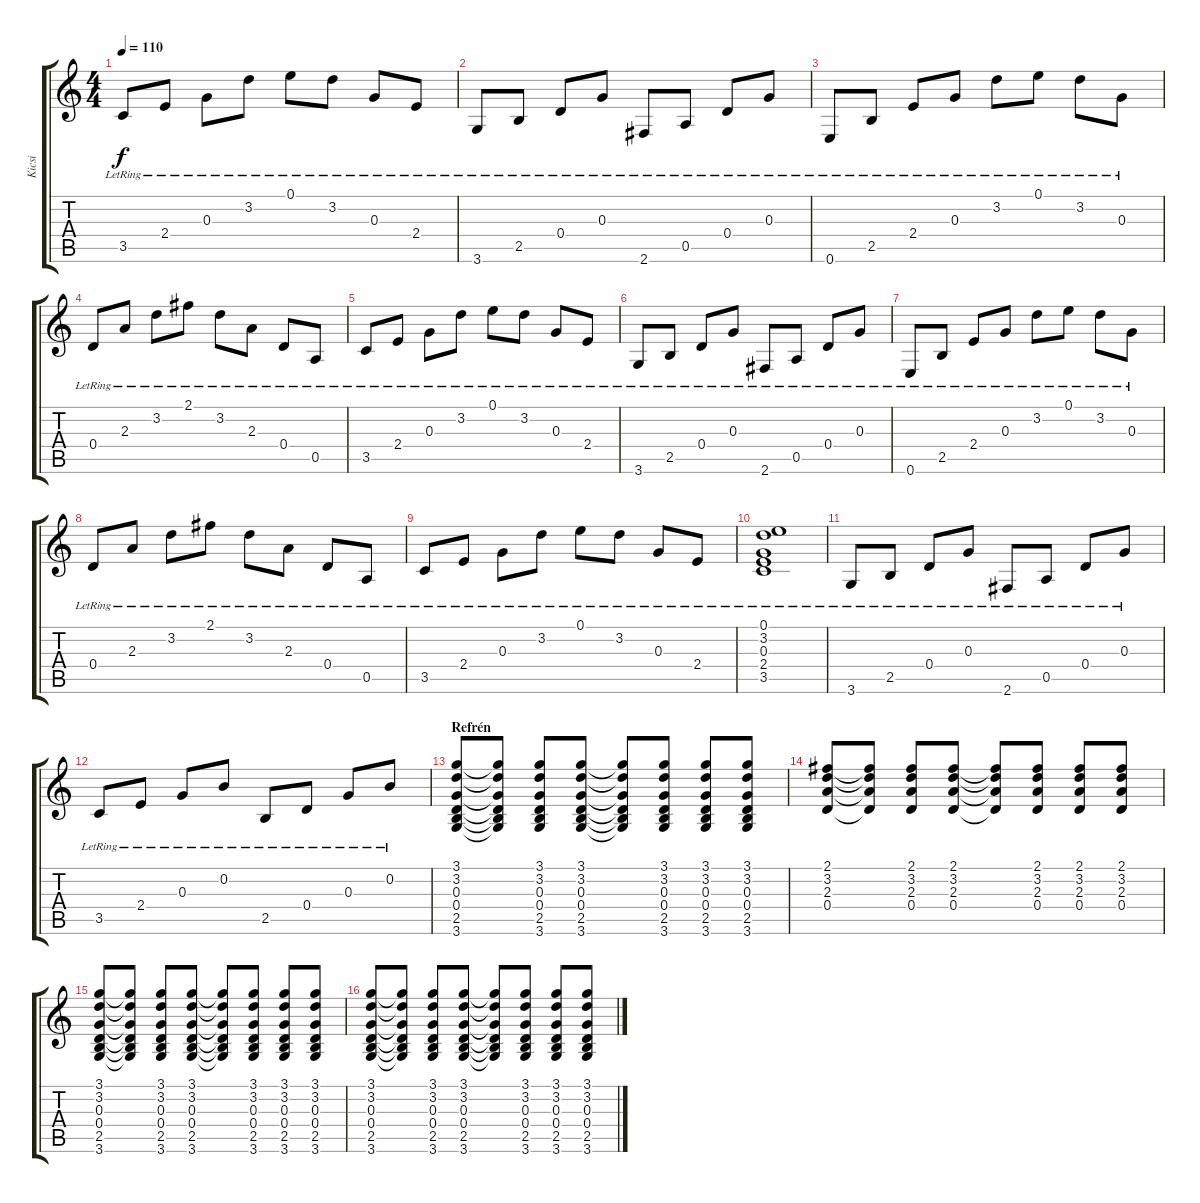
\track ("Kicsi" "Kicsi") {instrument acousticguitarsteel}
\staff {score tabs}
\tuning (E4 B3 G3 D3 A2 E2) {hide}
\ts (4 4)
\tempo 110
\clef g2
\ks c
3.5{lr}.8{dy f} 2.4{lr}.8 0.3{lr}.8 3.2{lr}.8 0.1{lr}.8 3.2{lr}.8 0.3{lr}.8 2.4{lr}.8 |
3.6{lr}.8 2.5{lr}.8 0.4{lr}.8 0.3{lr}.8 2.6{lr}.8 0.5{lr}.8 0.4{lr}.8 0.3{lr}.8 |
0.6{lr}.8 2.5{lr}.8 2.4{lr}.8 0.3{lr}.8 3.2{lr}.8 0.1{lr}.8 3.2{lr}.8 0.3{lr}.8 |
0.4{lr}.8 2.3{lr}.8 3.2{lr}.8 2.1{lr}.8 3.2{lr}.8 2.3{lr}.8 0.4{lr}.8 0.5{lr}.8 |
3.5{lr}.8 2.4{lr}.8 0.3{lr}.8 3.2{lr}.8 0.1{lr}.8 3.2{lr}.8 0.3{lr}.8 2.4{lr}.8 |
3.6{lr}.8 2.5{lr}.8 0.4{lr}.8 0.3{lr}.8 2.6{lr}.8 0.5{lr}.8 0.4{lr}.8 0.3{lr}.8 |
0.6{lr}.8 2.5{lr}.8 2.4{lr}.8 0.3{lr}.8 3.2{lr}.8 0.1{lr}.8 3.2{lr}.8 0.3{lr}.8 |
0.4{lr}.8 2.3{lr}.8 3.2{lr}.8 2.1{lr}.8 3.2{lr}.8 2.3{lr}.8 0.4{lr}.8 0.5{lr}.8 |
3.5{lr}.8 2.4{lr}.8 0.3{lr}.8 3.2{lr}.8 0.1{lr}.8 3.2{lr}.8 0.3{lr}.8 2.4{lr}.8 |
(0.1{lr} 3.2{lr} 0.3{lr} 2.4{lr} 3.5{lr}).1 |
3.6{lr}.8 2.5{lr}.8 0.4{lr}.8 0.3{lr}.8 2.6{lr}.8 0.5{lr}.8 0.4{lr}.8 0.3{lr}.8 |
3.5{lr}.8 2.4{lr}.8 0.3{lr}.8 0.2{lr}.8 2.5{lr}.8 0.4{lr}.8 0.3{lr}.8 0.2{lr}.8 |
\section ("" "Refrén")
(3.1 3.2 0.3 0.4 2.5 3.6).8 (3.1{t} 3.2{t} 0.3{t} 0.4{t} 2.5{t} 3.6{t}).8 (3.1 3.2 0.3 0.4 2.5 3.6).8 (3.1 3.2 0.3 0.4 2.5 3.6).8 (3.1{t} 3.2{t} 0.3{t} 0.4{t} 2.5{t} 3.6{t}).8 (3.1 3.2 0.3 0.4 2.5 3.6).8 (3.1 3.2 0.3 0.4 2.5 3.6).8 (3.1 3.2 0.3 0.4 2.5 3.6).8 |
(2.1 3.2 2.3 0.4).8 (2.1{t} 3.2{t} 2.3{t} 0.4{t}).8 (2.1 3.2 2.3 0.4).8 (2.1 3.2 2.3 0.4).8 (2.1{t} 3.2{t} 2.3{t} 0.4{t}).8 (2.1 3.2 2.3 0.4).8 (2.1 3.2 2.3 0.4).8 (2.1 3.2 2.3 0.4).8 |
(3.1 3.2 0.3 0.4 2.5 3.6).8 (3.1{t} 3.2{t} 0.3{t} 0.4{t} 2.5{t} 3.6{t}).8 (3.1 3.2 0.3 0.4 2.5 3.6).8 (3.1 3.2 0.3 0.4 2.5 3.6).8 (3.1{t} 3.2{t} 0.3{t} 0.4{t} 2.5{t} 3.6{t}).8 (3.1 3.2 0.3 0.4 2.5 3.6).8 (3.1 3.2 0.3 0.4 2.5 3.6).8 (3.1 3.2 0.3 0.4 2.5 3.6).8 |
(3.1 3.2 0.3 0.4 2.5 3.6).8 (3.1{t} 3.2{t} 0.3{t} 0.4{t} 2.5{t} 3.6{t}).8 (3.1 3.2 0.3 0.4 2.5 3.6).8 (3.1 3.2 0.3 0.4 2.5 3.6).8 (3.1{t} 3.2{t} 0.3{t} 0.4{t} 2.5{t} 3.6{t}).8 (3.1 3.2 0.3 0.4 2.5 3.6).8 (3.1 3.2 0.3 0.4 2.5 3.6).8 (3.1 3.2 0.3 0.4 2.5 3.6).8
